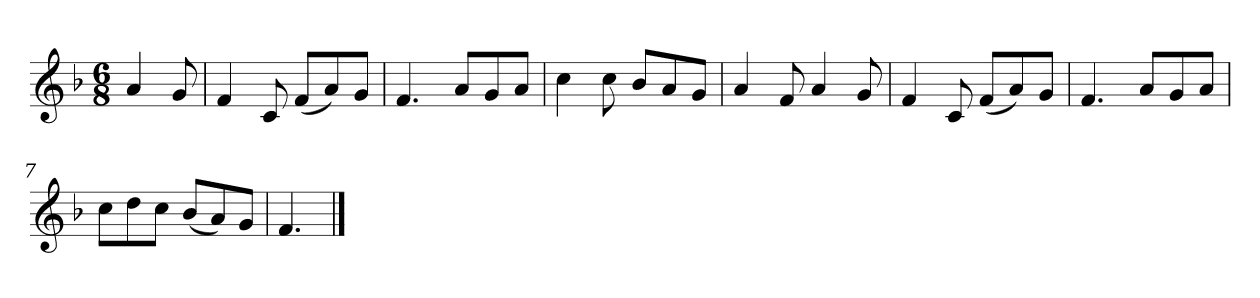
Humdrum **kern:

**kern
*part1
*staff1
*k[b-]
*M6/8
*MM120
=
4a
8g
=1
4f
8c
(8fL
8a)
8gJ
=2
4.f
8aL
8g
8aJ
=3
4cc
8cc
8b-L
8a
8gJ
=4
4a
8f
4a
8g
=5
4f
8c
(8fL
8a)
8gJ
=6
4.f
8aL
8g
8aJ
=7
8ccL
8dd
8ccJ
(8b-L
8a)
8gJ
=8
4.f
==
*-
